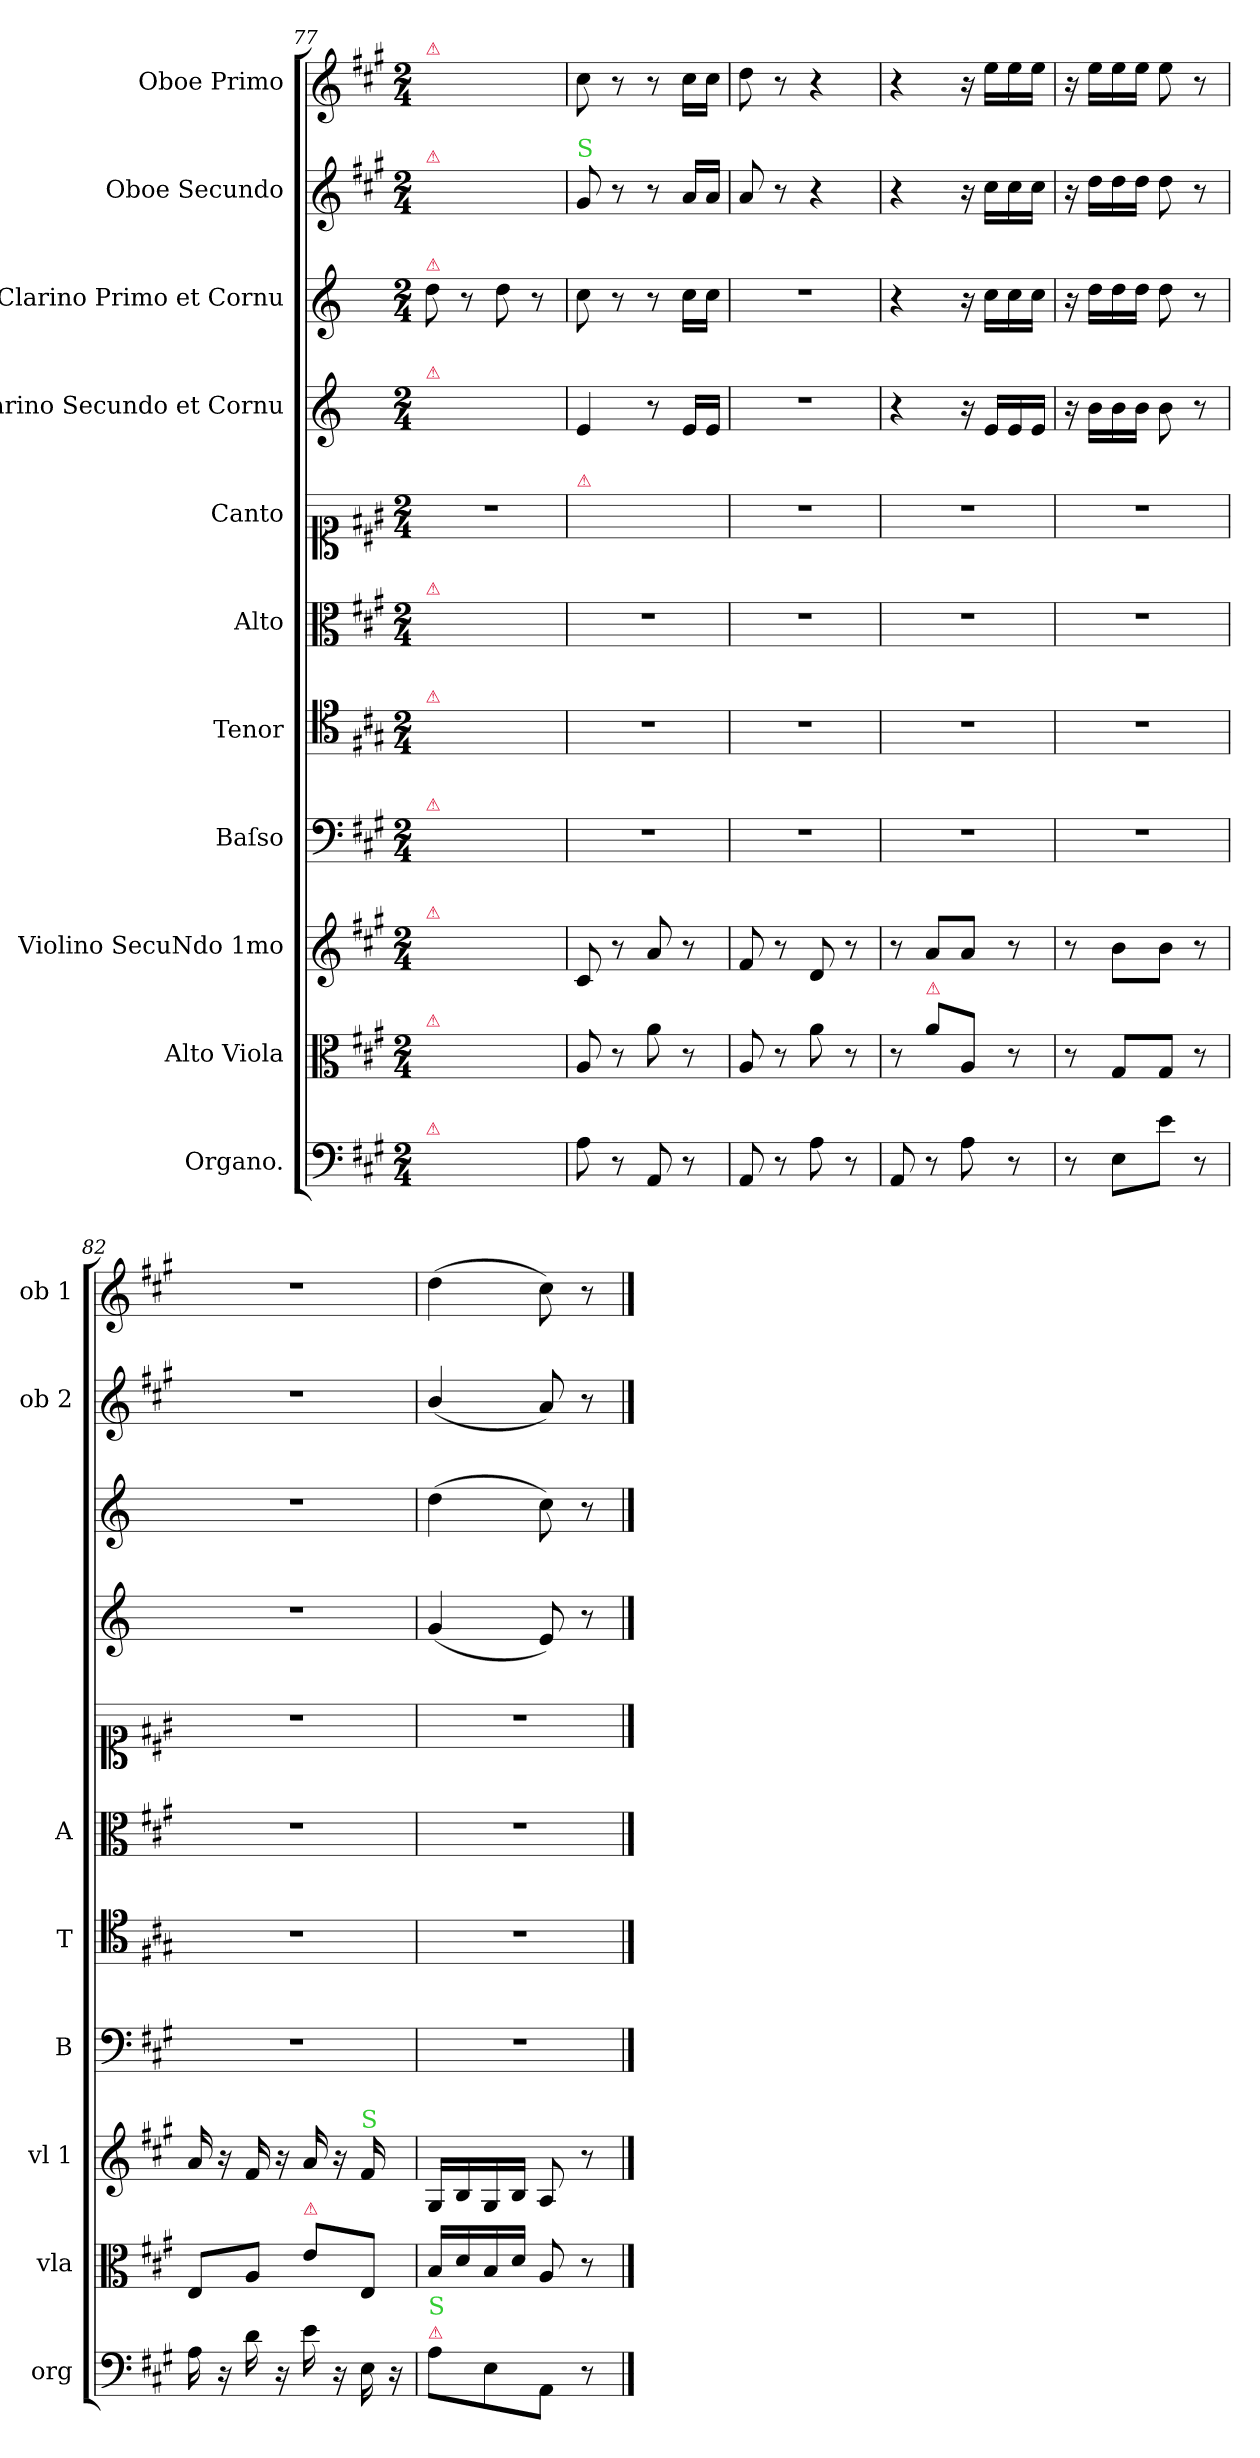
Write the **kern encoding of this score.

**kern	**kern	**kern	**kern	**kern	**kern	**kern	**kern	**kern	**kern	**kern
*part11	*part10	*part9	*part8	*part7	*part6	*part5	*part4	*part3	*part2	*part1
*staff11	*staff10	*staff9	*staff8	*staff7	*staff6	*staff5	*staff4	*staff3	*staff2	*staff1
*I"Organo.	*I"Alto Viola	*I"Violino SecuNdo 1mo	*I"Baſso	*I"Tenor	*I"Alto	*I"Canto	*I"Clarino Secundo et Cornu	*I"Clarino Primo et Cornu	*I"Oboe Secundo	*I"Oboe Primo
*I'org	*I'vla	*I'vl 1	*I'B	*I'T	*I'A	*	*	*	*I'ob 2	*I'ob 1
*clefF4	*clefC3	*clefG2	*clefF4	*clefC4	*clefC3	*clefC1	*clefG2	*clefG2	*clefG2	*clefG2
*	*	*	*	*	*	*	*ITrd2c3	*ITrd2c3	*	*
*k[f#c#g#]	*k[f#c#g#]	*k[f#c#g#]	*k[f#c#g#]	*k[f#c#g#]	*k[f#c#g#]	*k[f#c#g#]	*k[f#c#g#]	*k[f#c#g#]	*k[f#c#g#]	*k[f#c#g#]
*A:	*A:	*A:	*A:	*A:	*A:	*A:	*A:	*A:	*A:	*A:
*M2/4	*M2/4	*M2/4	*M2/4	*M2/4	*M2/4	*M2/4	*M2/4	*M2/4	*M2/4	*M2/4
=77	=77	=77	=77	=77	=77	=77	=77	=77	=77	=77
!	!	!	!	!	!	!	!	!	!	!LO:TX:a:color=crimson:t=⚠
!	!	!	!	!	!	!	!	!	!LO:TX:a:color=crimson:t=⚠	!
!	!	!	!	!	!	!	!	!LO:TX:a:color=crimson:t=⚠	!	!
!	!	!	!	!	!	!	!LO:TX:a:color=crimson:t=⚠	!	!	!
!	!	!	!	!	!LO:TX:a:color=crimson:t=⚠	!	!	!	!	!
!	!	!	!	!LO:TX:a:color=crimson:t=⚠	!	!	!	!	!	!
!	!	!	!LO:TX:a:color=crimson:t=⚠	!	!	!	!	!	!	!
!	!	!LO:TX:a:color=crimson:t=⚠	!	!	!	!	!	!	!	!
!	!LO:TX:a:color=crimson:t=⚠	!	!	!	!	!	!	!	!	!
!LO:TX:a:color=crimson:t=⚠	!	!	!	!	!	!	!	!	!	!
2ryy	2ryy	2ryy	2ryy	2ryy	2ryy	2r	2ryy	8b\	2ryy	2ryy
.	.	.	.	.	.	.	.	8r	.	.
.	.	.	.	.	.	.	.	8b\	.	.
.	.	.	.	.	.	.	.	8r	.	.
=78	=78	=78	=78	=78	=78	=78	=78	=78	=78	=78
!	!	!	!	!	!	!	!	!	!LO:TX:a:color=limegreen:t=S	!
!	!	!	!	!	!	!LO:TX:a:color=crimson:t=⚠	!	!	!	!
8A\	8A/	8c#/	2r	2r	2r	2ryy	4c#/	8a\	8g#/	8cc#\
8r	8r	8r	.	.	.	.	.	8r	8r	8r
8AA/	8a\	8a/	.	.	.	.	8r	8r	8r	8r
8r	8r	8r	.	.	.	.	16c#/LL	16a\LL	16a/LL	16cc#\LL
.	.	.	.	.	.	.	16c#/JJ	16a\JJ	16a/JJ	16cc#\JJ
=79	=79	=79	=79	=79	=79	=79	=79	=79	=79	=79
8AA/	8A/	8f#/	2r	2r	2r	2r	2r	2r	8a/	8dd\
8r	8r	8r	.	.	.	.	.	.	8r	8r
8A\	8a\	8d/	.	.	.	.	.	.	4r	4r
8r	8r	8r	.	.	.	.	.	.	.	.
=80	=80	=80	=80	=80	=80	=80	=80	=80	=80	=80
8AA/	8r	8r	2r	2r	2r	2r	4r	4r	4r	4r
!	!LO:TX:a:color=crimson:t=⚠	!	!	!	!	!	!	!	!	!
8r	8a\L	8a/L	.	.	.	.	.	.	.	.
8A\	8A/J	8a/J	.	.	.	.	16r	16r	16r	16r
.	.	.	.	.	.	.	16c#/LL	16a\LL	16cc#\LL	16ee\LL
8r	8r	8r	.	.	.	.	16c#/	16a\	16cc#\	16ee\
.	.	.	.	.	.	.	16c#/JJ	16a\JJ	16cc#\JJ	16ee\JJ
=81	=81	=81	=81	=81	=81	=81	=81	=81	=81	=81
8r	8r	8r	2r	2r	2r	2r	16r	16r	16r	16r
.	.	.	.	.	.	.	16g#\LL	16b\LL	16dd\LL	16ee\LL
8E\L	8G#/L	8b\L	.	.	.	.	16g#\	16b\	16dd\	16ee\
.	.	.	.	.	.	.	16g#\JJ	16b\JJ	16dd\JJ	16ee\JJ
8e\J	8G#/J	8b\J	.	.	.	.	8g#\	8b\	8dd\	8ee\
8r	8r	8r	.	.	.	.	8r	8r	8r	8r
=82	=82	=82	=82	=82	=82	=82	=82	=82	=82	=82
16A\	8E/L	16a/	2r	2r	2r	2r	2r	2r	2r	2r
16r	.	16r	.	.	.	.	.	.	.	.
16d\	8A/J	16f#/	.	.	.	.	.	.	.	.
16r	.	16r	.	.	.	.	.	.	.	.
!	!LO:TX:a:color=crimson:t=⚠	!	!	!	!	!	!	!	!	!
16e\	8e\L	16a/	.	.	.	.	.	.	.	.
16r	.	16r	.	.	.	.	.	.	.	.
!	!	!LO:TX:a:color=limegreen:t=S	!	!	!	!	!	!	!	!
16E\	8E/J	16f#/	.	.	.	.	.	.	.	.
16r	.	16ryy	.	.	.	.	.	.	.	.
=83	=83	=83	=83	=83	=83	=83	=83	=83	=83	=83
!LO:TX:a:color=crimson:t=⚠	!	!	!	!	!	!	!	!	!	!
!LO:TX:a:color=limegreen:t=S	!	!	!	!	!	!	!	!	!	!
8A\L	16B/LL	16G#/LL	2r	2r	2r	2r	(4e/	(4b\	(4b/	(4dd\
.	16d/	16B/	.	.	.	.	.	.	.	.
8E\	16B/	16G#/	.	.	.	.	.	.	.	.
.	16d/JJ	16B/JJ	.	.	.	.	.	.	.	.
8AA/J	8A/	8A/	.	.	.	.	8c#/)	8a\)	8a/)	8cc#\)
8r	8r	8r	.	.	.	.	8r	8r	8r	8r
==	==	==	==	==	==	==	==	==	==	==
*-	*-	*-	*-	*-	*-	*-	*-	*-	*-	*-
